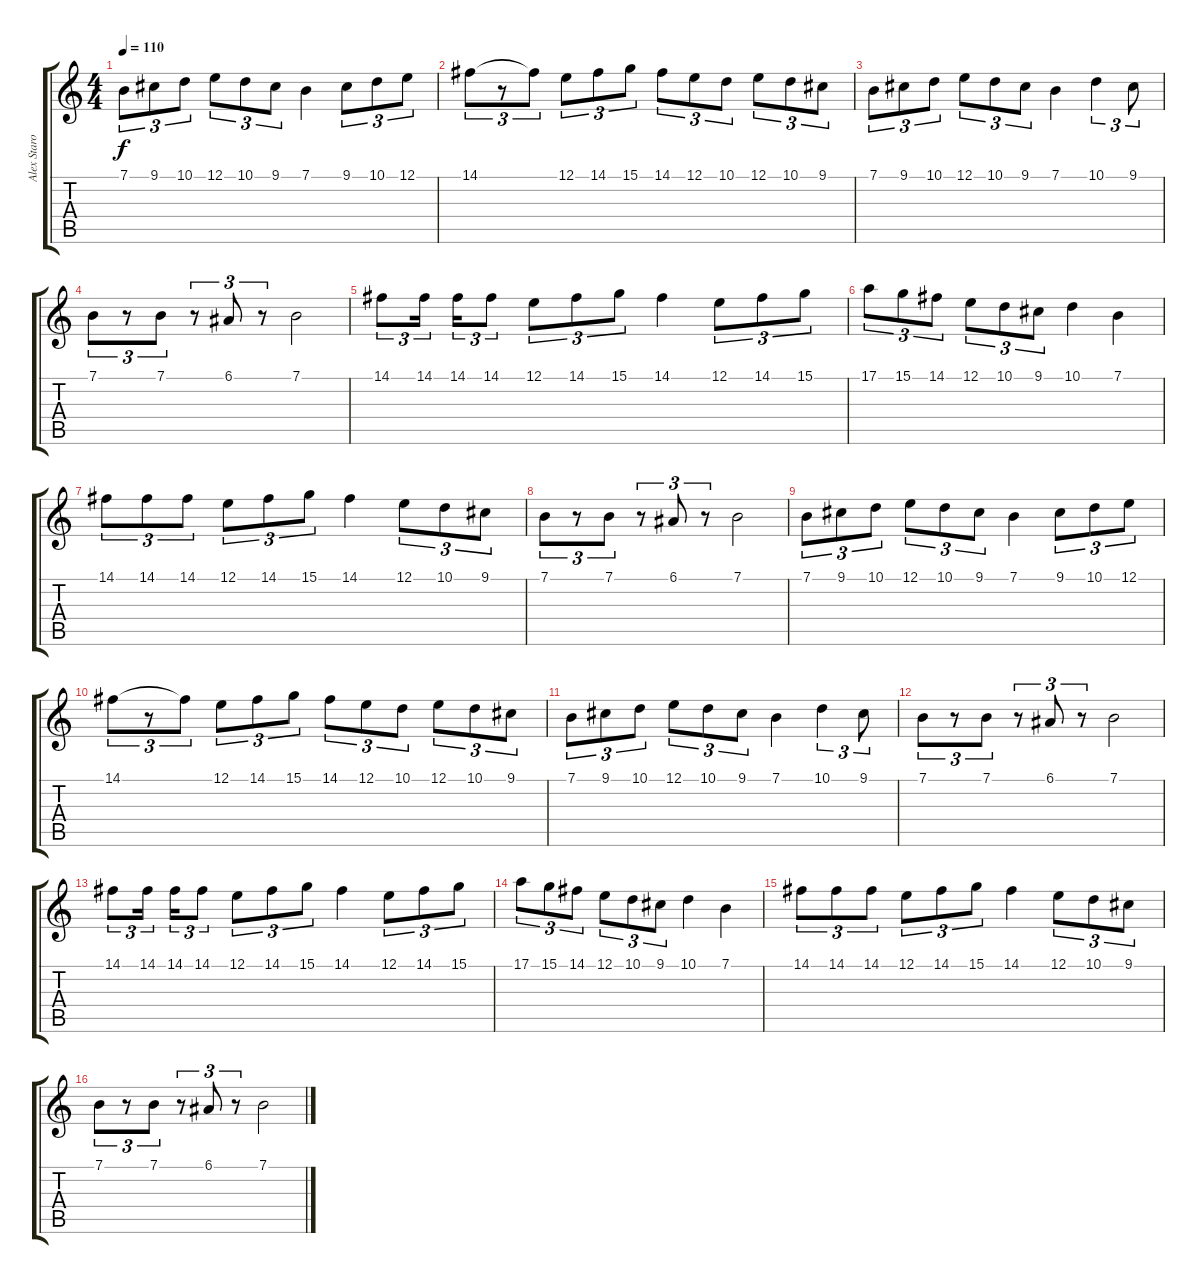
\track ("Alex Staropoli (Violon)" "Alex Staro") {instrument violin}
\staff {score tabs}
\tuning (E4 B3 G3 D3 A2 E2) {hide}
\ts (4 4)
\tempo 110
\clef g2
\ks c
7.1.8{tu (3 2) dy f instrument violin} 9.1.8{tu (3 2)} 10.1.8{tu (3 2)} 12.1.8{tu (3 2)} 10.1.8{tu (3 2)} 9.1.8{tu (3 2)} 7.1.4 9.1.8{tu (3 2)} 10.1.8{tu (3 2)} 12.1.8{tu (3 2)} |
14.1.8{tu (3 2)} r.8{tu (3 2)} 14.1{t}.8{tu (3 2)} 12.1.8{tu (3 2)} 14.1.8{tu (3 2)} 15.1.8{tu (3 2)} 14.1.8{tu (3 2)} 12.1.8{tu (3 2)} 10.1.8{tu (3 2)} 12.1.8{tu (3 2)} 10.1.8{tu (3 2)} 9.1.8{tu (3 2)} |
7.1.8{tu (3 2)} 9.1.8{tu (3 2)} 10.1.8{tu (3 2)} 12.1.8{tu (3 2)} 10.1.8{tu (3 2)} 9.1.8{tu (3 2)} 7.1.4 10.1.4{tu (3 2)} 9.1.8{tu (3 2)} |
7.1.8{tu (3 2)} r.8{tu (3 2)} 7.1.8{tu (3 2)} r.8{tu (3 2)} 6.1.8{tu (3 2)} r.8{tu (3 2)} 7.1.2 |
14.1.8{tu (3 2)} 14.1.16{tu (3 2)} 14.1.16{tu (3 2)} 14.1.8{tu (3 2)} 12.1.8{tu (3 2)} 14.1.8{tu (3 2)} 15.1.8{tu (3 2)} 14.1.4 12.1.8{tu (3 2)} 14.1.8{tu (3 2)} 15.1.8{tu (3 2)} |
17.1.8{tu (3 2)} 15.1.8{tu (3 2)} 14.1.8{tu (3 2)} 12.1.8{tu (3 2)} 10.1.8{tu (3 2)} 9.1.8{tu (3 2)} 10.1.4 7.1.4 |
14.1.8{tu (3 2)} 14.1.8{tu (3 2)} 14.1.8{tu (3 2)} 12.1.8{tu (3 2)} 14.1.8{tu (3 2)} 15.1.8{tu (3 2)} 14.1.4 12.1.8{tu (3 2)} 10.1.8{tu (3 2)} 9.1.8{tu (3 2)} |
7.1.8{tu (3 2)} r.8{tu (3 2)} 7.1.8{tu (3 2)} r.8{tu (3 2)} 6.1.8{tu (3 2)} r.8{tu (3 2)} 7.1.2 |
7.1.8{tu (3 2)} 9.1.8{tu (3 2)} 10.1.8{tu (3 2)} 12.1.8{tu (3 2)} 10.1.8{tu (3 2)} 9.1.8{tu (3 2)} 7.1.4 9.1.8{tu (3 2)} 10.1.8{tu (3 2)} 12.1.8{tu (3 2)} |
14.1.8{tu (3 2)} r.8{tu (3 2)} 14.1{t}.8{tu (3 2)} 12.1.8{tu (3 2)} 14.1.8{tu (3 2)} 15.1.8{tu (3 2)} 14.1.8{tu (3 2)} 12.1.8{tu (3 2)} 10.1.8{tu (3 2)} 12.1.8{tu (3 2)} 10.1.8{tu (3 2)} 9.1.8{tu (3 2)} |
7.1.8{tu (3 2)} 9.1.8{tu (3 2)} 10.1.8{tu (3 2)} 12.1.8{tu (3 2)} 10.1.8{tu (3 2)} 9.1.8{tu (3 2)} 7.1.4 10.1.4{tu (3 2)} 9.1.8{tu (3 2)} |
7.1.8{tu (3 2)} r.8{tu (3 2)} 7.1.8{tu (3 2)} r.8{tu (3 2)} 6.1.8{tu (3 2)} r.8{tu (3 2)} 7.1.2 |
14.1.8{tu (3 2)} 14.1.16{tu (3 2)} 14.1.16{tu (3 2)} 14.1.8{tu (3 2)} 12.1.8{tu (3 2)} 14.1.8{tu (3 2)} 15.1.8{tu (3 2)} 14.1.4 12.1.8{tu (3 2)} 14.1.8{tu (3 2)} 15.1.8{tu (3 2)} |
17.1.8{tu (3 2)} 15.1.8{tu (3 2)} 14.1.8{tu (3 2)} 12.1.8{tu (3 2)} 10.1.8{tu (3 2)} 9.1.8{tu (3 2)} 10.1.4 7.1.4 |
14.1.8{tu (3 2)} 14.1.8{tu (3 2)} 14.1.8{tu (3 2)} 12.1.8{tu (3 2)} 14.1.8{tu (3 2)} 15.1.8{tu (3 2)} 14.1.4 12.1.8{tu (3 2)} 10.1.8{tu (3 2)} 9.1.8{tu (3 2)} |
7.1.8{tu (3 2)} r.8{tu (3 2)} 7.1.8{tu (3 2)} r.8{tu (3 2)} 6.1.8{tu (3 2)} r.8{tu (3 2)} 7.1.2
